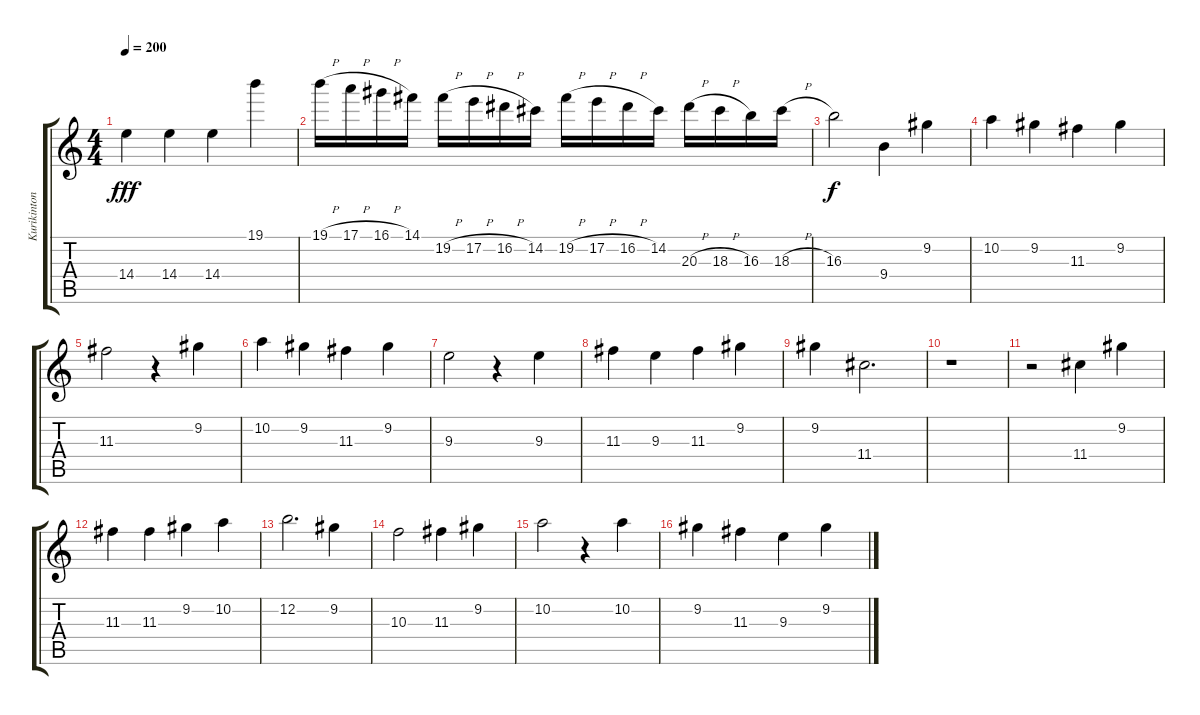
\track ("Kurikinton Fox" "Kurikinton") {instrument distortionguitar}
\staff {score tabs}
\tuning (E4 B3 G3 D3 A2 E2) {hide}
\ts (4 4)
\tempo 200
\clef g2
\ks c
14.4.4{dy fff} 14.4.4 14.4.4 19.1.4 |
19.1{h}.16 17.1{h}.16 16.1{h}.16 14.1.16 19.2{h}.16 17.2{h}.16 16.2{h}.16 14.2.16 19.2{h}.16 17.2{h}.16 16.2{h}.16 14.2.16 20.3{h}.16 18.3{h}.16 16.3.16 18.3{h}.16 |
16.3.2{dy f} 9.4.4 9.2.4 |
10.2.4 9.2.4 11.3.4 9.2.4 |
11.3.2 r.4 9.2.4 |
10.2.4 9.2.4 11.3.4 9.2.4 |
9.3.2 r.4 9.3.4 |
11.3.4 9.3.4 11.3.4 9.2.4 |
9.2.4 11.4.2{d} |
r.1 |
r.2 11.4.4 9.2.4 |
11.3.4 11.3.4 9.2.4 10.2.4 |
12.2.2{d} 9.2.4 |
10.3.2 11.3.4 9.2.4 |
10.2.2 r.4 10.2.4 |
9.2.4 11.3.4 9.3.4 9.2.4
